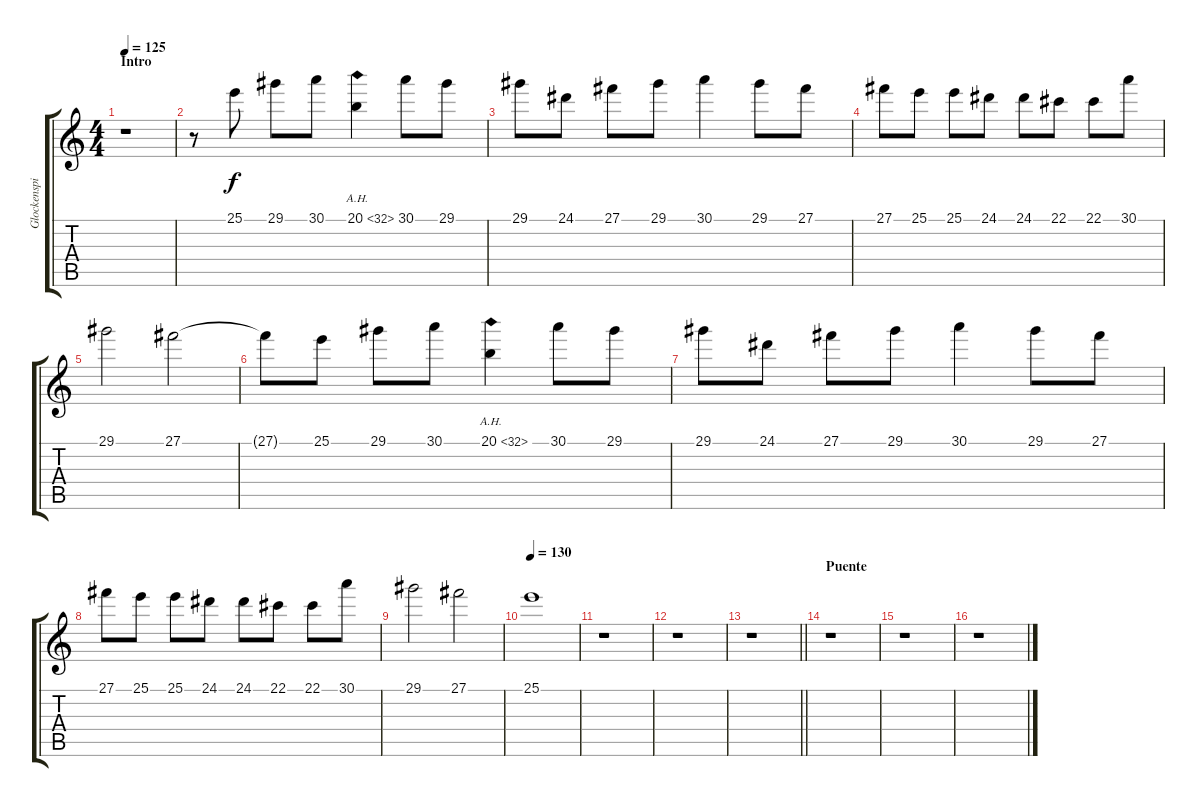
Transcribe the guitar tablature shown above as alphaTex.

\track ("Glockenspiel" "Glockenspi") {instrument glockenspiel}
\staff {score tabs}
\tuning (Eb4 Bb3 Gb3 Db3 Ab2 Eb2) {hide}
\ts (4 4)
\section ("" "Intro")
\tempo 125
\tempo 115
\tempo 125
\clef g2
\ks c
r.1{dy f instrument glockenspiel} |
r.8 25.1.8 29.1.8 30.1.8 20.1{ah 12}.4 30.1.8 29.1.8 |
29.1.8 24.1.8 27.1.8 29.1.8 30.1.4 29.1.8 27.1.8 |
27.1.8 25.1.8 25.1.8 24.1.8 24.1.8 22.1.8 22.1.8 30.1.8 |
29.1.2 27.1.2 |
27.1{t}.8 25.1.8 29.1.8 30.1.8 20.1{ah 12}.4 30.1.8 29.1.8 |
29.1.8 24.1.8 27.1.8 29.1.8 30.1.4 29.1.8 27.1.8 |
27.1.8 25.1.8 25.1.8 24.1.8 24.1.8 22.1.8 22.1.8 30.1.8 |
29.1.2 27.1.2 |
\tempo 130
25.1.1 |
r.1 |
r.1 |
\barLineRight lightlight
r.1 |
\section ("" "Puente")
r.1 |
r.1 |
r.1
